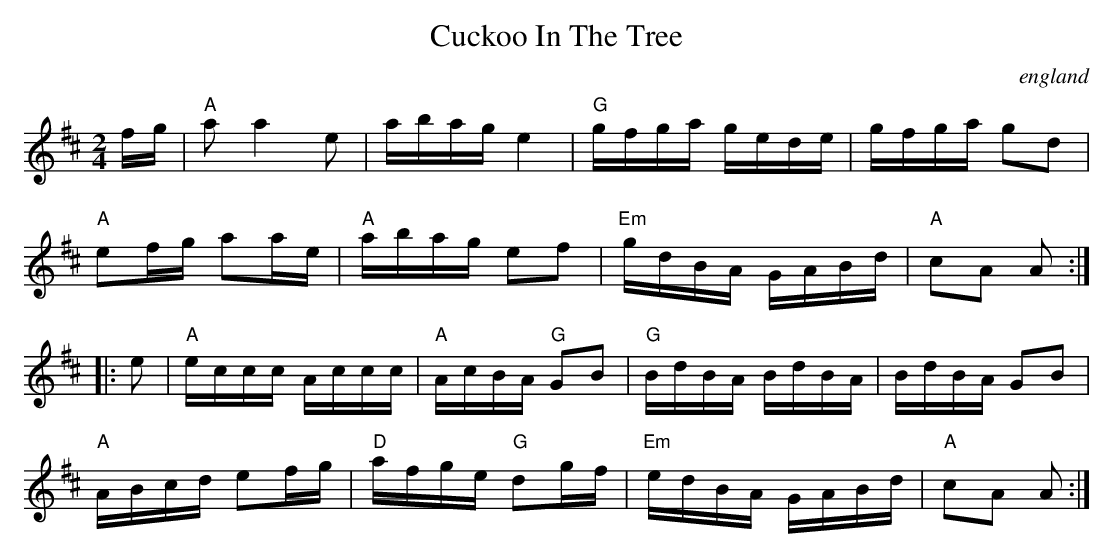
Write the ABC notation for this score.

X:1
T:Cuckoo In The Tree
O:england
M:2/4
L:1/4
K:D
f/4g/4|"A"a/2ae/2|a/4b/4a/4g/4 e|"G"g/4f/4g/4a/4 g/4e/4d/4e/4|\
g/4f/4g/4a/4 g/2d/2|
"A"e/2f/4g/4 a/2a/4e/4|"A"a/4b/4a/4g/4 e/2f/2|"Em"g/4d/4B/4A/4 G/4A/4B/4d/4|\
"A"c/2A/2 A/2::
e/2|"A"e/4c/4c/4c/4 A/4c/4c/4c/4|"A"A/4c/4B/4A/4 "G"G/2B/2|\
"G"B/4d/4B/4A/4 B/4d/4B/4A/4|B/4d/4B/4A/4 G/2B/2|
"A"A/4B/4c/4d/4 e/2f/4g/4|"D"a/4f/4g/4e/4 "G"d/2g/4f/4|\
"Em"e/4d/4B/4A/4 G/4A/4B/4d/4|"A"c/2A/2 A/2:|
